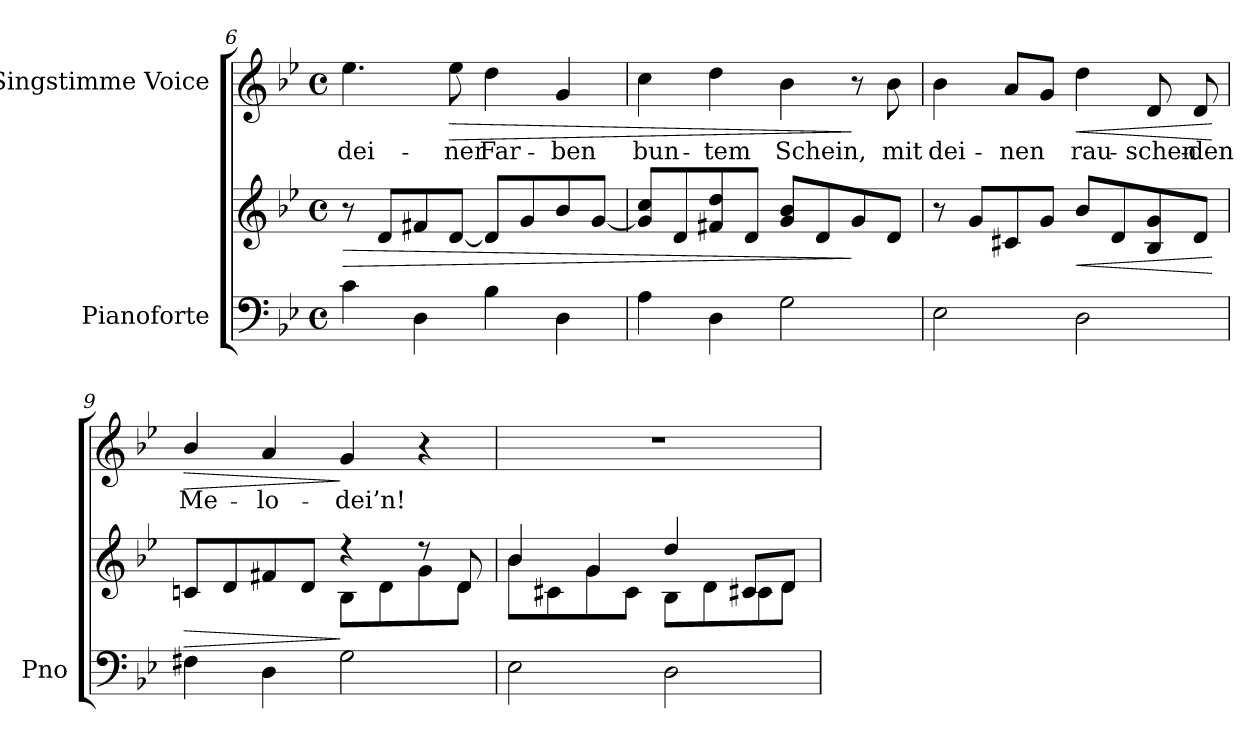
**kern	**kern	**dynam	**kern	**text	**dynam
*part2	*part2	*part2	*part1	*part1	*part1
*staff3	*staff2	*staff2/3	*staff1	*staff1	*staff1
*I"Pianoforte	*	*	*I"Singstimme Voice	*	*
*I'Pno	*	*	*	*	*
*clefF4	*clefG2	*	*clefG2	*	*
*k[b-e-]	*k[b-e-]	*	*k[b-e-]	*	*
*M4/4	*M4/4	*	*M4/4	*	*
*met(c)	*met(c)	*	*met(c)	*	*
=6	=6	=6	=6	=6	=6
!	!	!LO:HP:b	!	!	!
4c\	8r	>	4.ee-\	dei-	.
.	8d/L	.	.	.	.
4D\	8f#X/	.	.	.	.
!	!	!	!	!	!LO:HP:b
.	[8d/J	.	8ee-\	-ner	>
4B-\	8d/L]	.	4dd\	Far-	.
.	8g/	.	.	.	.
4D\	8b-/	.	4g/	-ben	.
.	[8g/J	.	.	.	.
=7	=7	=7	=7	=7	=7
4A\	8g/] 8cc/L	.	4cc\	bun-	.
.	8d/	.	.	.	.
4D\	8f#X/ 8dd/	.	4dd\	-tem	.
.	8d/J	.	.	.	.
2G\	8g/ 8b-/L	.	4b-\	Schein,	.
.	8d/	.	.	.	.
.	8g/	]	8r	.	]
.	8d/J	.	8b-\	mit	.
=8	=8	=8	=8	=8	=8
2E-\	8r	.	4b-\	dei-	.
.	8g/L	.	.	.	.
.	8c#X/	.	8a/L	-nen	.
.	8g/J	.	8g/J	.	.
!	!	!LO:HP:b	!	!	!LO:HP:b
2D\	8b-/L	<	4dd\	rau-	<
.	8d/	.	.	.	.
.	8B-/ 8g/	.	8d/	-schen-	.
.	8d/J	.	8d/	-den	.
.	.	[	.	.	[
=9	=9	=9	=9	=9	=9
!	!	!LO:HP:b	!	!	!LO:HP:b
*	*^	*	*	*	*
4F#X\	8cn/L	2ryy	>	4b-/	Me-	>
.	8d/	.	.	.	.	.
4D\	8f#X/	.	.	4a/	-lo-	.
.	8d/J	.	.	.	.	.
2G\	4r	8B-\L	]	4g/	-dei’n!	]
.	.	8d\	.	.	.	.
.	8r	8g\	.	4r	.	.
.	8d/	8d\J	.	.	.	.
=10	=10	=10	=10	=10	=10	=10
2E-\	4b-/	8b-\L	.	1r	.	.
.	.	8c#X\	.	.	.	.
.	4g/	8g\	.	.	.	.
.	.	8c#\J	.	.	.	.
2D\	4dd/	8B-\L	.	.	.	.
.	.	8d\	.	.	.	.
.	8c#X/L	8c#\	.	.	.	.
.	8d/J	8d\J	.	.	.	.
*	*v	*v	*	*	*	*
=	=	=	=	=	=
*-	*-	*-	*-	*-	*-
